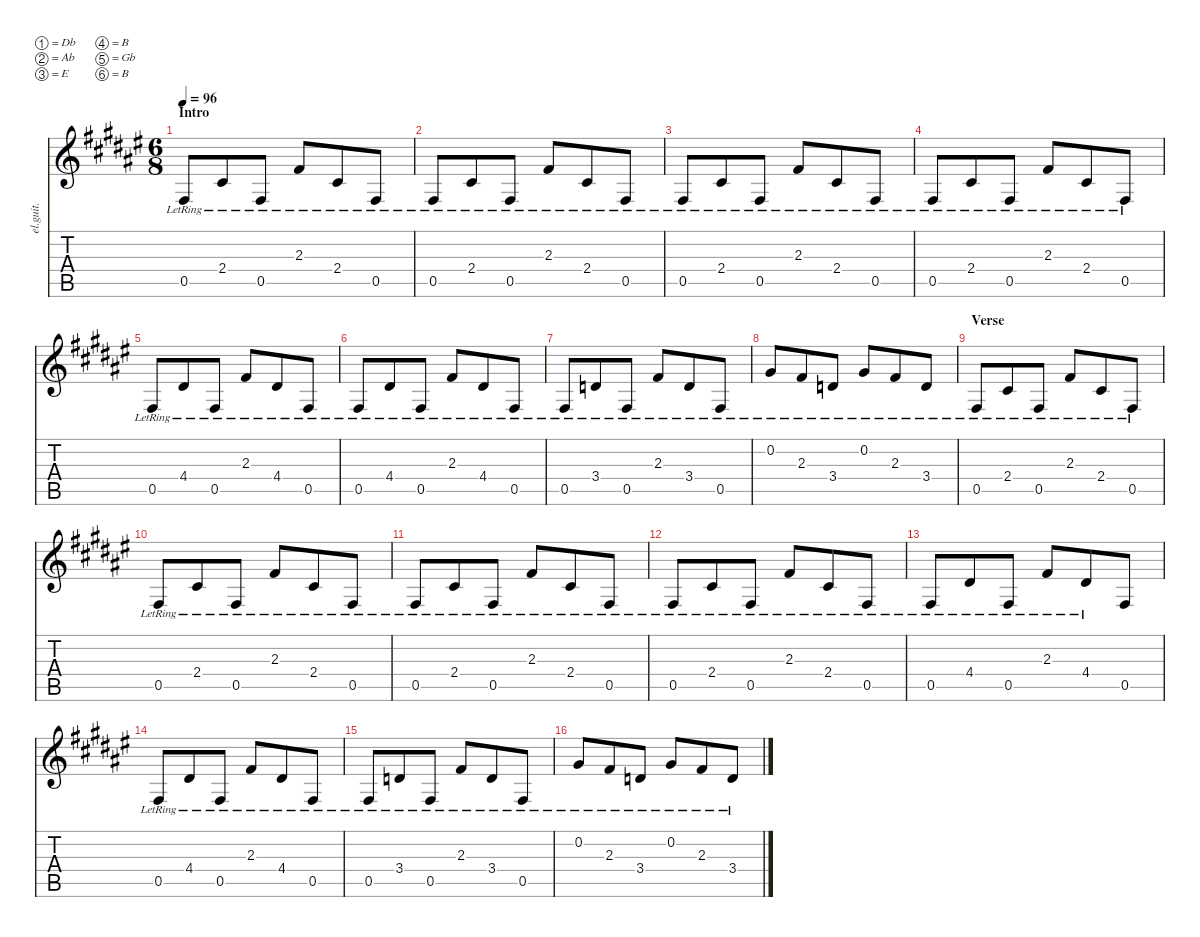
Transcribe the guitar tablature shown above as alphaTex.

\defaultSystemsLayout 4
\hideDynamics
\bracketExtendMode nobrackets
\otherSystemsTrackNameOrientation horizontal
\track ("Clean Guitar" "el.guit.") {instrument electricguitarclean}
\staff {score tabs}
\tuning (Db4 Ab3 E3 B2 Gb2 B1)
\ts (6 8)
\beaming (8 3 3)
\section ("" "Intro")
\tempo 96
\clef g2
\ks f#
0.5{lr acc #}.8{dy mf instrument electricguitarclean} 2.4{lr acc #}.8 0.5{lr acc #}.8 2.3{lr acc #}.8 2.4{lr acc #}.8 0.5{lr acc #}.8 |
0.5{lr acc #}.8 2.4{lr acc #}.8 0.5{lr acc #}.8 2.3{lr acc #}.8 2.4{lr acc #}.8 0.5{lr acc #}.8 |
0.5{lr acc #}.8 2.4{lr acc #}.8 0.5{lr acc #}.8 2.3{lr acc #}.8 2.4{lr acc #}.8 0.5{lr acc #}.8 |
0.5{lr acc #}.8 2.4{lr acc #}.8 0.5{lr acc #}.8 2.3{lr acc #}.8 2.4{lr acc #}.8 0.5{lr acc #}.8 |
0.5{lr acc #}.8 4.4{lr acc #}.8 0.5{lr acc #}.8 2.3{lr acc #}.8 4.4{lr acc #}.8 0.5{lr acc #}.8 |
0.5{lr acc #}.8 4.4{lr acc #}.8 0.5{lr acc #}.8 2.3{lr acc #}.8 4.4{lr acc #}.8 0.5{lr acc #}.8 |
0.5{lr acc #}.8 3.4{lr acc forcenatural}.8 0.5{lr acc #}.8 2.3{lr acc #}.8 3.4{lr acc forcenatural}.8 0.5{lr acc #}.8 |
0.2{lr acc #}.8 2.3{lr acc #}.8 3.4{lr acc forcenatural}.8 0.2{lr acc #}.8 2.3{lr acc #}.8 3.4{lr acc forcenatural}.8 |
\section ("" "Verse")
0.5{lr acc #}.8 2.4{lr acc #}.8 0.5{lr acc #}.8 2.3{lr acc #}.8 2.4{lr acc #}.8 0.5{lr acc #}.8 |
0.5{lr acc #}.8 2.4{lr acc #}.8 0.5{lr acc #}.8 2.3{lr acc #}.8 2.4{lr acc #}.8 0.5{lr acc #}.8 |
0.5{lr acc #}.8 2.4{lr acc #}.8 0.5{lr acc #}.8 2.3{lr acc #}.8 2.4{lr acc #}.8 0.5{lr acc #}.8 |
0.5{lr acc #}.8 2.4{lr acc #}.8 0.5{lr acc #}.8 2.3{lr acc #}.8 2.4{lr acc #}.8 0.5{lr acc #}.8 |
0.5{lr acc #}.8 4.4{lr acc #}.8 0.5{lr acc #}.8 2.3{lr acc #}.8 4.4{lr acc #}.8 0.5{acc #}.8 |
0.5{lr acc #}.8 4.4{lr acc #}.8 0.5{lr acc #}.8 2.3{lr acc #}.8 4.4{lr acc #}.8 0.5{lr acc #}.8 |
0.5{lr acc #}.8 3.4{lr acc forcenatural}.8 0.5{lr acc #}.8 2.3{lr acc #}.8 3.4{lr acc forcenatural}.8 0.5{lr acc #}.8 |
0.2{lr acc #}.8 2.3{lr acc #}.8 3.4{lr acc forcenatural}.8 0.2{lr acc #}.8 2.3{lr acc #}.8 3.4{lr acc forcenatural}.8
